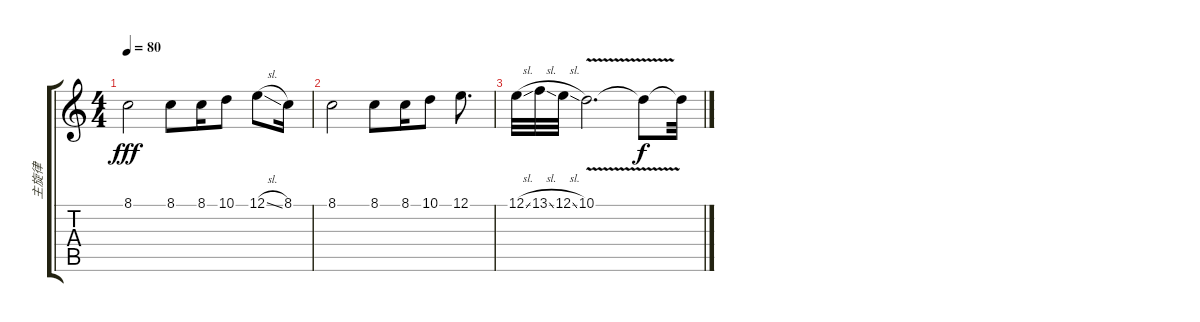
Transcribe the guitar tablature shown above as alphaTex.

\track ("主旋律" "主旋律") {instrument electricpiano1}
\staff {score tabs}
\tuning (E4 B3 G3 D3 A2 E2) {hide}
\ts (4 4)
\tempo 80
\clef g2
\ks c
8.1.2{dy fff volume 7} 8.1.8 8.1.16 10.1.8 12.1{sl}.8 8.1.16 |
8.1.2{txt "" volume 6} 8.1.8{volume 3} 8.1.16 10.1.8{volume 2} 12.1.8{d} |
12.1{sl}.32{volume 1} 13.1{sl}.32 12.1{sl}.32 10.1{v}.2{d volume 0} 10.1{t}.8{dy f} 10.1{t}.32
